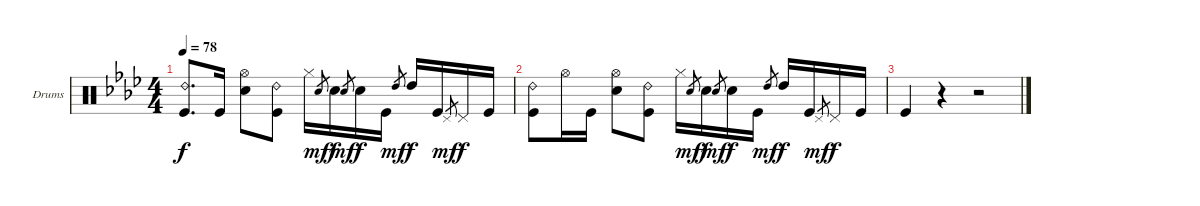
\defaultSystemsLayout 4
\bracketExtendMode groupsimilarinstruments
\firstSystemTrackNameOrientation horizontal
\otherSystemsTrackNameOrientation horizontal
\track ("Drumkit" "Drums") {instrument percussion}
\staff {score}
\articulation defaults
\ts (4 4)
\tempo 78
\clef neutral
\ks ab
("Ride (bell) 2" "Kick (hit)").8{d dy f} "Kick (hit)".16 ("Hi-Hat (open)" "Snare (hit) 2").8 ("Ride (bell) 2" "Kick (hit)").8 "Hi-Hat (closed)".16 "Snare (hit) 2".8{gr dy mf} "Snare (hit) 2".16{dy f} "Snare (hit) 2".8{gr dy mf} "Snare (hit) 2".16{dy f} "Kick (hit)".16 "High Tom (hit)".8{gr dy mf} "High Tom (hit)".16{dy f} "Kick (hit)".16 "Pedal Hi-Hat (hit)".8{gr dy mf} "Pedal Hi-Hat (hit)".16{dy f} "Kick (hit)".16 |
("Ride (bell) 2" "Kick (hit)").8 "Hi-Hat (open)".16 "Kick (hit)".16 ("Hi-Hat (open)" "Snare (hit) 2").8 ("Ride (bell) 2" "Kick (hit)").8 "Hi-Hat (closed)".16 "Snare (hit) 2".8{gr dy mf} "Snare (hit) 2".16{dy f} "Snare (hit) 2".8{gr dy mf} "Snare (hit) 2".16{dy f} "Kick (hit)".16 "High Tom (hit)".8{gr dy mf} "High Tom (hit)".16{dy f} "Kick (hit)".16 "Pedal Hi-Hat (hit)".8{gr dy mf} "Pedal Hi-Hat (hit)".16{dy f} "Kick (hit)".16 |
"Kick (hit)".4 r.4 r.2
